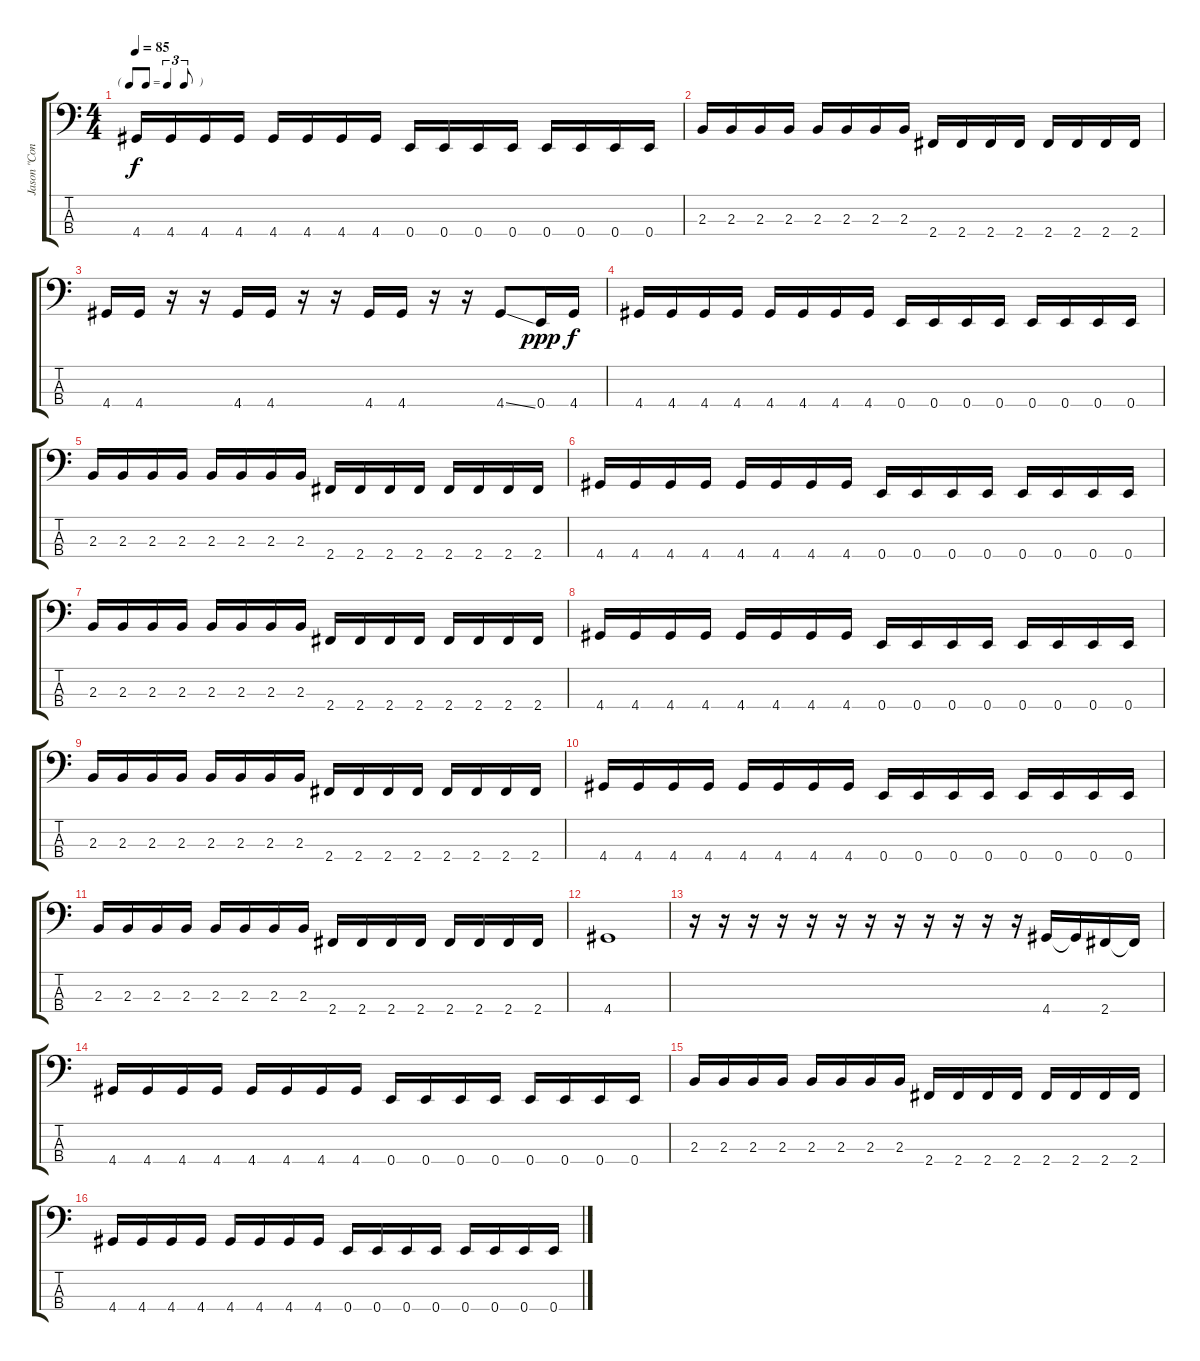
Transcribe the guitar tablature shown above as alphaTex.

\track ("Jason \"Cone\" McCaslin" "Jason \"Con") {instrument electricbasspick}
\staff {score tabs}
\tuning (G2 D2 A1 E1) {hide}
\ts (4 4)
\tf triplet8th
\tempo 85
\clef f4
\ks c
4.4.16{dy f} 4.4.16 4.4.16 4.4.16 4.4.16 4.4.16 4.4.16 4.4.16 0.4.16 0.4.16 0.4.16 0.4.16 0.4.16 0.4.16 0.4.16 0.4.16 |
2.3.16 2.3.16 2.3.16 2.3.16 2.3.16 2.3.16 2.3.16 2.3.16 2.4.16 2.4.16 2.4.16 2.4.16 2.4.16 2.4.16 2.4.16 2.4.16 |
4.4.16 4.4.16 r.16 r.16 4.4.16 4.4.16 r.16 r.16 4.4.16 4.4.16 r.16 r.16 4.4{ss}.8 0.4.16{dy ppp} 4.4.16{dy f} |
4.4.16 4.4.16 4.4.16 4.4.16 4.4.16 4.4.16 4.4.16 4.4.16 0.4.16 0.4.16 0.4.16 0.4.16 0.4.16 0.4.16 0.4.16 0.4.16 |
2.3.16 2.3.16 2.3.16 2.3.16 2.3.16 2.3.16 2.3.16 2.3.16 2.4.16 2.4.16 2.4.16 2.4.16 2.4.16 2.4.16 2.4.16 2.4.16 |
4.4.16 4.4.16 4.4.16 4.4.16 4.4.16 4.4.16 4.4.16 4.4.16 0.4.16 0.4.16 0.4.16 0.4.16 0.4.16 0.4.16 0.4.16 0.4.16 |
2.3.16 2.3.16 2.3.16 2.3.16 2.3.16 2.3.16 2.3.16 2.3.16 2.4.16 2.4.16 2.4.16 2.4.16 2.4.16 2.4.16 2.4.16 2.4.16 |
4.4.16 4.4.16 4.4.16 4.4.16 4.4.16 4.4.16 4.4.16 4.4.16 0.4.16 0.4.16 0.4.16 0.4.16 0.4.16 0.4.16 0.4.16 0.4.16 |
2.3.16 2.3.16 2.3.16 2.3.16 2.3.16 2.3.16 2.3.16 2.3.16 2.4.16 2.4.16 2.4.16 2.4.16 2.4.16 2.4.16 2.4.16 2.4.16 |
4.4.16 4.4.16 4.4.16 4.4.16 4.4.16 4.4.16 4.4.16 4.4.16 0.4.16 0.4.16 0.4.16 0.4.16 0.4.16 0.4.16 0.4.16 0.4.16 |
2.3.16 2.3.16 2.3.16 2.3.16 2.3.16 2.3.16 2.3.16 2.3.16 2.4.16 2.4.16 2.4.16 2.4.16 2.4.16 2.4.16 2.4.16 2.4.16 |
4.4.1 |
r.16 r.16 r.16 r.16 r.16 r.16 r.16 r.16 r.16 r.16 r.16 r.16 4.4.16 4.4{t}.16 2.4.16 2.4{t}.16 |
4.4.16 4.4.16 4.4.16 4.4.16 4.4.16 4.4.16 4.4.16 4.4.16 0.4.16 0.4.16 0.4.16 0.4.16 0.4.16 0.4.16 0.4.16 0.4.16 |
2.3.16 2.3.16 2.3.16 2.3.16 2.3.16 2.3.16 2.3.16 2.3.16 2.4.16 2.4.16 2.4.16 2.4.16 2.4.16 2.4.16 2.4.16 2.4.16 |
4.4.16 4.4.16 4.4.16 4.4.16 4.4.16 4.4.16 4.4.16 4.4.16 0.4.16 0.4.16 0.4.16 0.4.16 0.4.16 0.4.16 0.4.16 0.4.16
